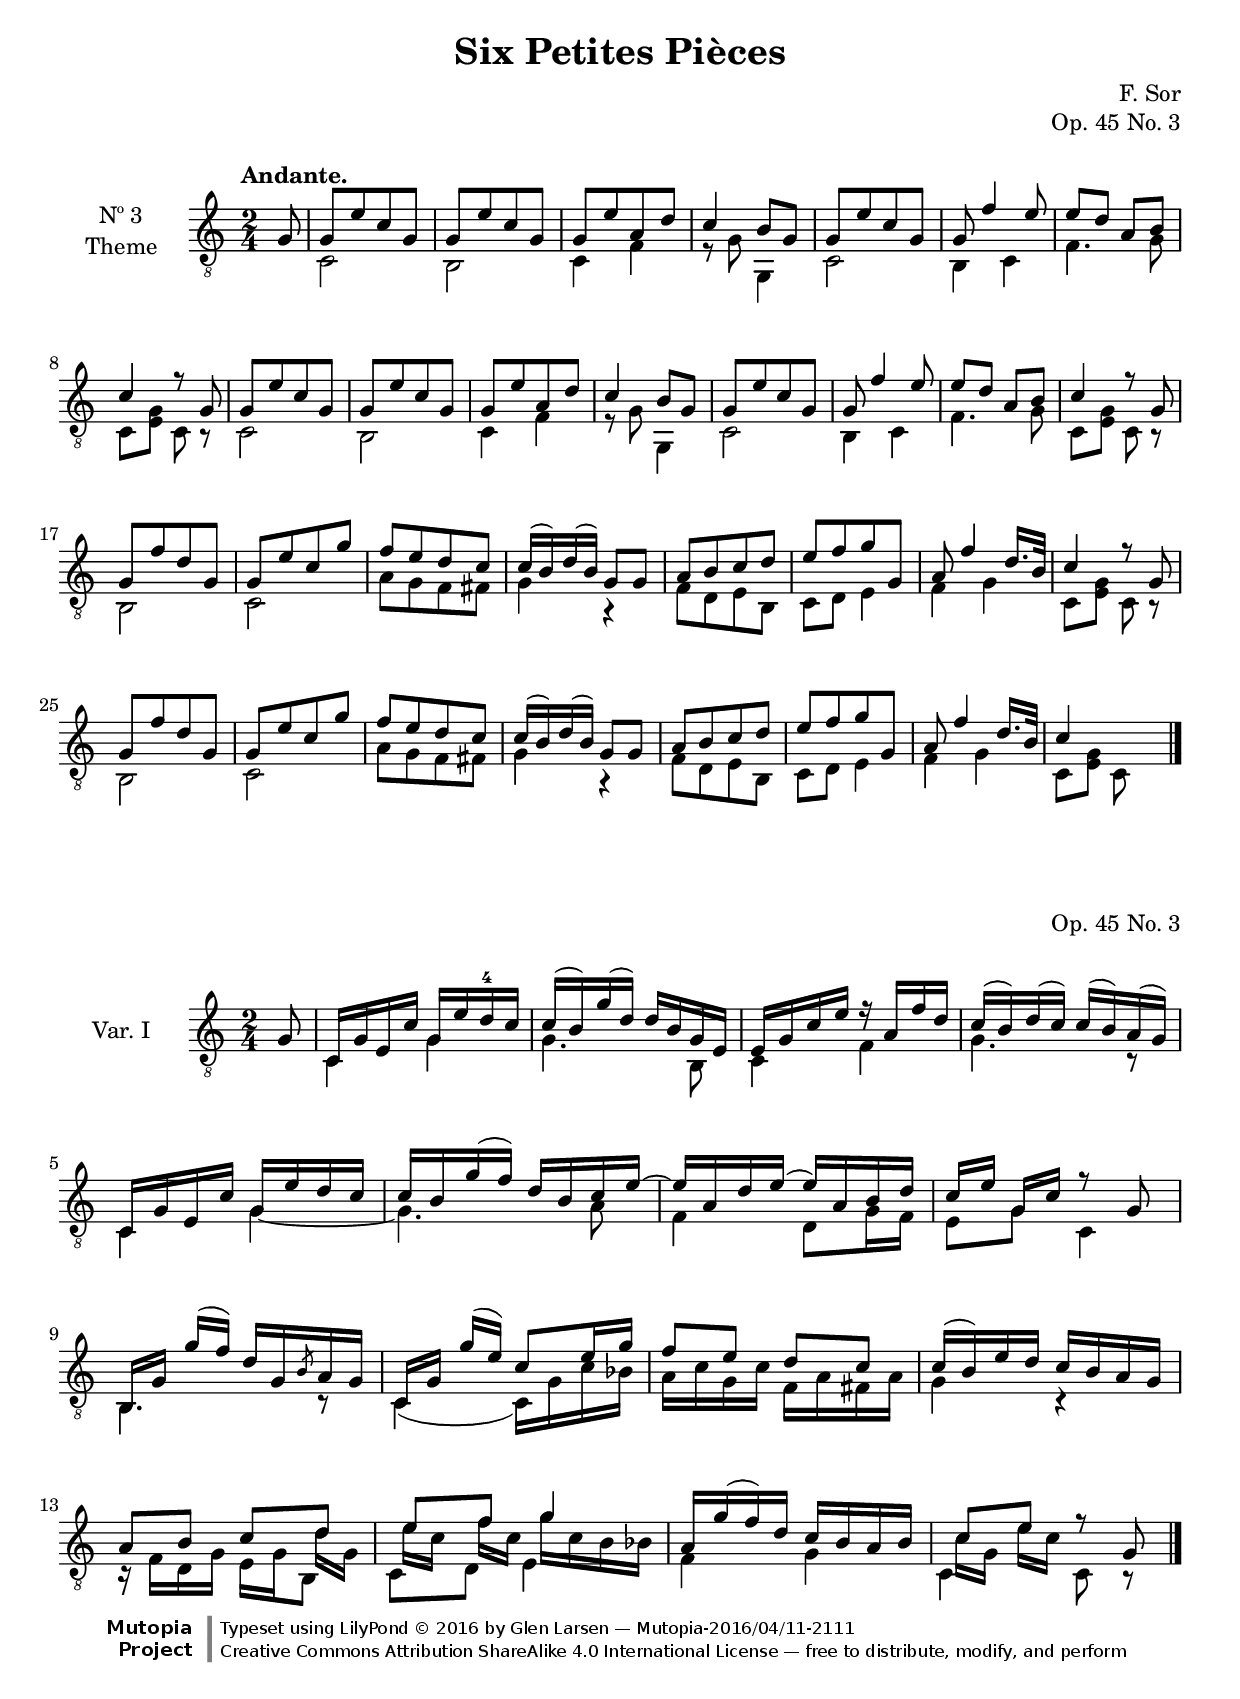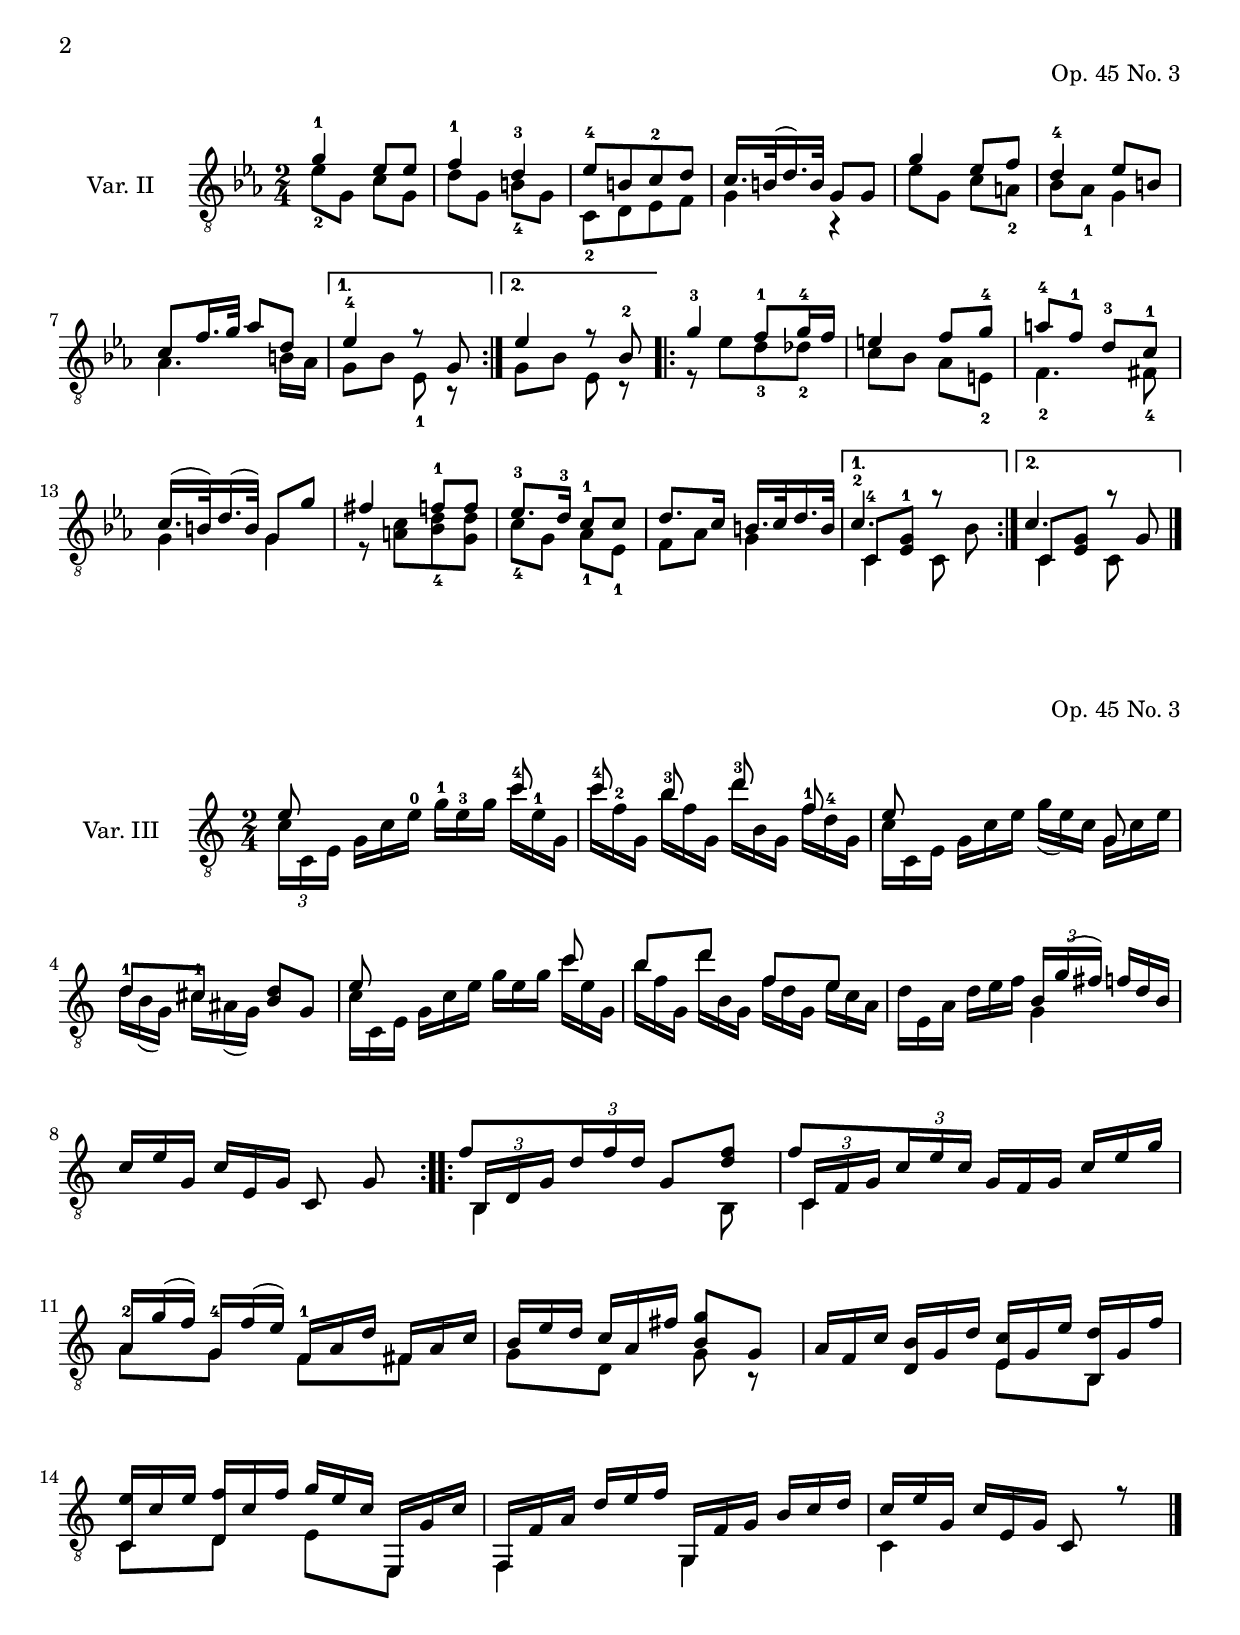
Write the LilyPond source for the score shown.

\version "2.19.36"

\header {
  title = "Six Petites Pièces"
  composer = "F. Sor"
  opus = "Op. 45 No. 3"
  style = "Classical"
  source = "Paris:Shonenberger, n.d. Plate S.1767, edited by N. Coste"
  date = "c.1835"
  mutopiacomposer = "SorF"
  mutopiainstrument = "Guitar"
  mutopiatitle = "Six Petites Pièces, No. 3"
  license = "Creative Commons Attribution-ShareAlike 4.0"
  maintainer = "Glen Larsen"
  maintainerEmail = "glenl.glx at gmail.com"
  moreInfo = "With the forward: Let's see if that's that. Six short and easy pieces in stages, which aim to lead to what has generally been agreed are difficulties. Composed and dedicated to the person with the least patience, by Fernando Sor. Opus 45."

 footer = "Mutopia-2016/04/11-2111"
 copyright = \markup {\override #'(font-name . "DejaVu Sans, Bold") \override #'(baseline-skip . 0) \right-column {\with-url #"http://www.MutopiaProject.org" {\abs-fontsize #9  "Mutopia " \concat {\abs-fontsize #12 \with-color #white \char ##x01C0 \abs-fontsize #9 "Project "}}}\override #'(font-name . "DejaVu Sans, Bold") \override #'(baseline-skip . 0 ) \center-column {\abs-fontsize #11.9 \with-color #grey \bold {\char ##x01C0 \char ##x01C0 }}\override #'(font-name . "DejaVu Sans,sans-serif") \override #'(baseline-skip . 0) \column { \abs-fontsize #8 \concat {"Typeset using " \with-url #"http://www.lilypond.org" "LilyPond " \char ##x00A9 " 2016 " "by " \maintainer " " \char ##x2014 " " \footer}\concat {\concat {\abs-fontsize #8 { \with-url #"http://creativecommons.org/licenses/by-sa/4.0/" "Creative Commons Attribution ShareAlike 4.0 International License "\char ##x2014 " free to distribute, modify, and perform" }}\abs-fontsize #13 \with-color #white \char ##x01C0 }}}
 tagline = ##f
}

\paper {
  % add space between composer/opus markup and first staff
  markup-system-spacing #'padding = #3
  % add a little space between composer and opus
  markup-markup-spacing #'padding = #1.2
  top-margin = #8
  bottom-margin = #12
}
\layout {
  indent = 2.2\cm
}

mbreak = {} % { \break }

u_theme_a = {
  g8[ e' c g] |
  g8[ e' c g] |
  g8[ e' a, d] |
  c4 b8 g |
  g8[ e' c g] |
  g8 f'4 e8 |
  e8 d a b
}
u_theme_b = {
  g8[ f' d g,] |
  g8[ e' c g'] |
  f8[ e d c] |
  c16( b) d( b) g8 g |
  a8[ b c d] |
  e8[ f g g,] |
  a8 f'4 d16. b32
}

upperTheme = \relative c' {
  \voiceOne
  \set fingeringOrientations = #'(up)
  \override Fingering.add-stem-support = ##t

  \partial 8 {g8} |
  \u_theme_a

  \mbreak
  c4 r8 g |
  \u_theme_a

  \mbreak
  c4 r8 g |
  \u_theme_b

  \mbreak
  c4 r8 g |
  \u_theme_b
  c4 s

  \bar "|."
}

l_theme_a = {
  c2 |
  b2 |
  c4 f |
  r8 g g,4 |
  c2 |
  b4 c |
  f4. g8
}
l_theme_b = {
  c,8 <e g> c r |
  b2 |
  c2 |
  a'8[ g f fis] |
  g4 r |
  f8[ d e b] |
  c8 d e4 |
  f4 g
}

lowerTheme = \relative c {
  \voiceTwo

  \partial 8 {s8} |
  \l_theme_a |
  c,8 <e g> c r |
  \l_theme_a |
  \l_theme_b |
  \l_theme_b |
  c,8 <e g> c s |
}


%% 1st Variation

upperVarA = \relative c' {
  \voiceOne
  \set fingeringOrientations = #'(up)
  \override Fingering.add-stem-support = ##t

  \partial 8 {g8} |
  c,16 g' e c' g e' <d-4> c |
  c16( b) g'( d) d b g e |
  e16 g c e r a, f' d |
  c16( b) d( c) c( b) a( g) |
  \mbreak

  c,16 g' e c' g e' d c |
  c16 b g'( f) d b c e~ |
  e16 a, d e( e) a, b d |
  c16 e g,[ c] r8 g |
  \mbreak

  b,16 g' g'[( f)] d[ g, \slashedGrace{b8} a16 g] |
  c,16 g' g'[( e)] c8 e16 g |
  f8 e d c |
  c16( b) e d c b a g |

  \mbreak
  a8 b c d |
  e8 f g4 |
  a,16 g'( f) d c b a b |
  c8 e r g,

  \bar "|."
}

lowerVarA = \relative c {
  \voiceTwo
  \partial 8 {s8} |
  c4 g' |
  g4. b,8 |
  c4 f |
  g4. r8 |

  c,4 g'~ |
  g4. a8 |
  f4 d8 g16 f |
  e8 g c,4 |

  b4. r8 |
  c4( c16) g' c bes |
  a16 c g c f, a fis a |
  g4 r |

  << {\voiceTwo\shiftOnn r16 f d g e16 g b,8} \\
     {\voiceThree\stemDown s4 s8 d'16 g,} >> |
  << {\voiceTwo\shiftOnn c,8 d \once\override NoteColumn.force-hshift=#-1.3 e4 } \\
     {\voiceThree\stemDown e'16[ c] f[ c] g' c, b bes } >> |
  f4 g |
  << {\voiceTwo\shiftOnn \once\override NoteColumn.force-hshift=#-1.2 c,4 c8 r } \\
     {\voiceThree\stemDown c'16[ g] e'[ c] s4 } >> |
}


%% Variation 2

upperVarB = \relative c'' {
  \voiceOne
  \set fingeringOrientations = #'(up)
  \override Fingering.add-stem-support = ##t
  \repeat volta 2 {
    <g-1>4 ees8 ees |
    <f-1>4 <d-3> |
    <ees-4>8[ b <c-2> d] |
    c16. b32( d16.) b32 g8 g |
    g'4 ees8 f |
    <d-4>4 ees8 b |

    \mbreak
    c8 f16. g32 aes8 d, |
  }
  \alternative {
    { <ees-4>4 r8 g, | }
    { ees'4 r8 <bes-2>8 | }
  }
  \repeat volta 2 {
    <g'-3>4 <f-1>8 <g-4>16 f |
    e4 f8 <g-4> |
    <a-4>8 <f-1> <d-3> <c-1> |

    \mbreak
    c16.( b32) d16.( b32) g8 g' |
    fis4 <f-1>8 f |
    <ees-3>8. <d-3>16 <c-1>8 c |
    d8. c16 b16. c32 d16. b32 |
  }
  \alternative {
    {\shiftOnn\once\override NoteColumn.force-hshift=#-1 <c-2>4. s8 | }
    {\shiftOnn\once\override NoteColumn.force-hshift=#-1 c4. s8 | }
  }

  \bar "|."
}

lowerVarB = \relative c' {
  \voiceTwo
  \set fingeringOrientations = #'(down)
  \override Fingering.add-stem-support = ##t
  <ees-2>8 g, c g |
  d'8 g, <b-4> g |
  <c,-2>8[ d ees f] |
  g4 r |
  ees'8 g, c <a-2> |
  bes8 <aes-1> g4 |

  aes4. b16 aes |
  g8 bes <ees,-1> r |           %1st alt.
  g8 bes ees, r |               %2nd alt.
  r8 ees'[ <d-3> <des-2>] |
  c8 bes aes <e-2> |
  <f-2>4. <fis-4>8 |

  g4 g |
  r8 <a c>8[ <bes-4 d> <g d'>8] |
  <c-4>8 g <aes-1> <ees-1> |
  f8 aes g4 |
  << {\voiceTwo <c,-4>4 c8\noBeam bes'} \\
     {\voiceThree c,8 <ees-1 g> r8 s } >> |
  << {\voiceTwo c4 c8 s} \\
     {\voiceThree c8 <ees g> r8 g } >> |
}

%% Variation 3

upperVarC = \relative c' {
  \voiceOne
  \repeat volta 2 {
    e8 s4 c'8 |
    c8 b d f, |
    e8 s4 g,8 |

    \mbreak
    d'8[ cis8] <b d>8[ g8] |
    e'8 s4 c'8 |
    b8[ d8] f,8[ e8] |

    \mbreak
    s4 \tuplet 3/2 { b16 g'( fis) }
    \omit TupletBracket \omit TupletNumber \tuplet 3/2 { f16 d b } |
    \tuplet 3/2 { c16 e g, c e, g } c,8 g' |
  }
  \repeat volta 2 {
    \undo \omit TupletNumber
    \shiftOnn
    \once\override NoteColumn.force-hshift=#-1
    f'8[ \tuplet 3/2 { d16 f d] } g,8[ <d' f>8] |
    \once\override NoteColumn.force-hshift=#-1
    f8[ \tuplet 3/2 { c16 e c] } \omit TupletNumber \tuplet 3/2 { g[ f g] c[ e g] } |
    \shiftOff

    \mbreak
    \tuplet 3/2 {
      a,16 g'( f) g, f'( e) f, a d fis, a c |
      b16 e d c a fis' } <b, g'>8[ g] |
    \tuplet 3/2 {
      a16 f c' <d, b'> g d' <e, c'> g e' <b, d'> g' f' |

      \mbreak
      <c, e'>16 c' e <d, f'> c' f g e c e,, g' c |
      f,,16 f' a d e f g,, f' g b c d |
      c16 e g, c e, g } c,8 r
  }

  \bar "|."
}

lowerVarC = \relative c' {
  \voiceTwo
  \set fingeringOrientations = #'(up)
  \override Fingering.add-stem-support = ##t

  \set Timing.beamExceptions = #'()
  \set Timing.baseMoment = #(ly:make-moment 1/8)
  \set Timing.beatStructure = #'(1 1 1 1)
  \tuplet 3/2 { c16 c, e }
  \omit TupletBracket \omit TupletNumber
  \tuplet 3/2 { g c <e-0> <g-1> <e-3> g <c-4> <e,-1> g, | }
  \tuplet 3/2 {
    <c'-4>16 <f,-2> g, <b'-3> f g, <d''-3> b, g <f'-1> <d-4> g, |
    c16 c, e g c e g( e) c g c e |

    <d-1>16 b( g) <cis-1> ais( g) s16*6 |
    c16 c, e g c e g e g c e, g, |
    b'16 f g, d'' b, g f' d g, e' c a |
  }

  \tuplet 3/2 {d16 e, a d e f} g,4 |
  s2 |
  << {\voiceTwo b,4 s8 b} \\
     {\voiceThree \tuplet 3/2 {b16 d g} s8 s4 } >> |
  << {\voiceTwo c,4 s} \\
     {\voiceThree \tuplet 3/2 {c16 f g } s8 s4 } >> |

  <a-2>8[ <g-4>] <f-1>[ fis] |
  g8[ d] g r |
  s4 e8[ b] |

  c8[ d] e[ e,] |
  f4 g |
  c4 s |
}


%% All scores: Theme, Var I - III

\score {
  <<
    \new Staff = "Guitar" \with {
      midiInstrument = #"acoustic guitar (nylon)"
      instrumentName = \markup{\center-column{ "Nº 3" "Theme"}}
      \mergeDifferentlyDottedOn
      \mergeDifferentlyHeadedOn
    } <<
      \time 2/4
      \key c \major
      \clef "treble_8"
      \tempo "Andante."
      \context Voice = "upperTheme" \upperTheme
      \context Voice = "lowerTheme" \lowerTheme
    >>
  >>
  \layout { }
  \midi {
    \context { \TabStaff \remove "Staff_performer" }
    \tempo 4 = 90
  }
}

\score {
  <<
    \new Staff = "Guitar" \with {
      midiInstrument = #"acoustic guitar (nylon)"
      instrumentName = #"Var. I"
      \mergeDifferentlyDottedOn
      \mergeDifferentlyHeadedOn
    } <<
      \time 2/4
      \key c \major
      \clef "treble_8"
      \context Voice = "upperVarA" \upperVarA
      \context Voice = "lowerVarA" \lowerVarA
    >>
  >>
  \layout { }
  \midi {
    \context { \TabStaff \remove "Staff_performer" }
    \tempo 4 = 80
  }
}

\pageBreak

\score {
  <<
    \new Staff = "Guitar" \with {
      midiInstrument = #"acoustic guitar (nylon)"
      instrumentName = \markup{"Var. II"}
      \mergeDifferentlyDottedOn
      \mergeDifferentlyHeadedOn
    } <<
      \time 2/4
      \key c \minor
      \clef "treble_8"
      \context Voice = "upperVarB" \upperVarB
      \context Voice = "lowerVarB" \lowerVarB
    >>
  >>
  \layout { }
  \midi {
    \context { \TabStaff \remove "Staff_performer" }
    \tempo 4 = 80
  }
}

\score {
  <<
    \new Staff = "Guitar" \with {
      midiInstrument = #"acoustic guitar (nylon)"
      instrumentName = \markup{"Var. III"}
      \mergeDifferentlyDottedOn
      \mergeDifferentlyHeadedOn
    } <<
      \time 2/4
      \key c \major
      \clef "treble_8"
      \context Voice = "upperVarC" \upperVarC
      \context Voice = "lowerVarC" \lowerVarC
    >>
  >>
  \layout { }
  \midi {
    \context { \TabStaff \remove "Staff_performer" }
    \tempo 4 = 72
  }
}
